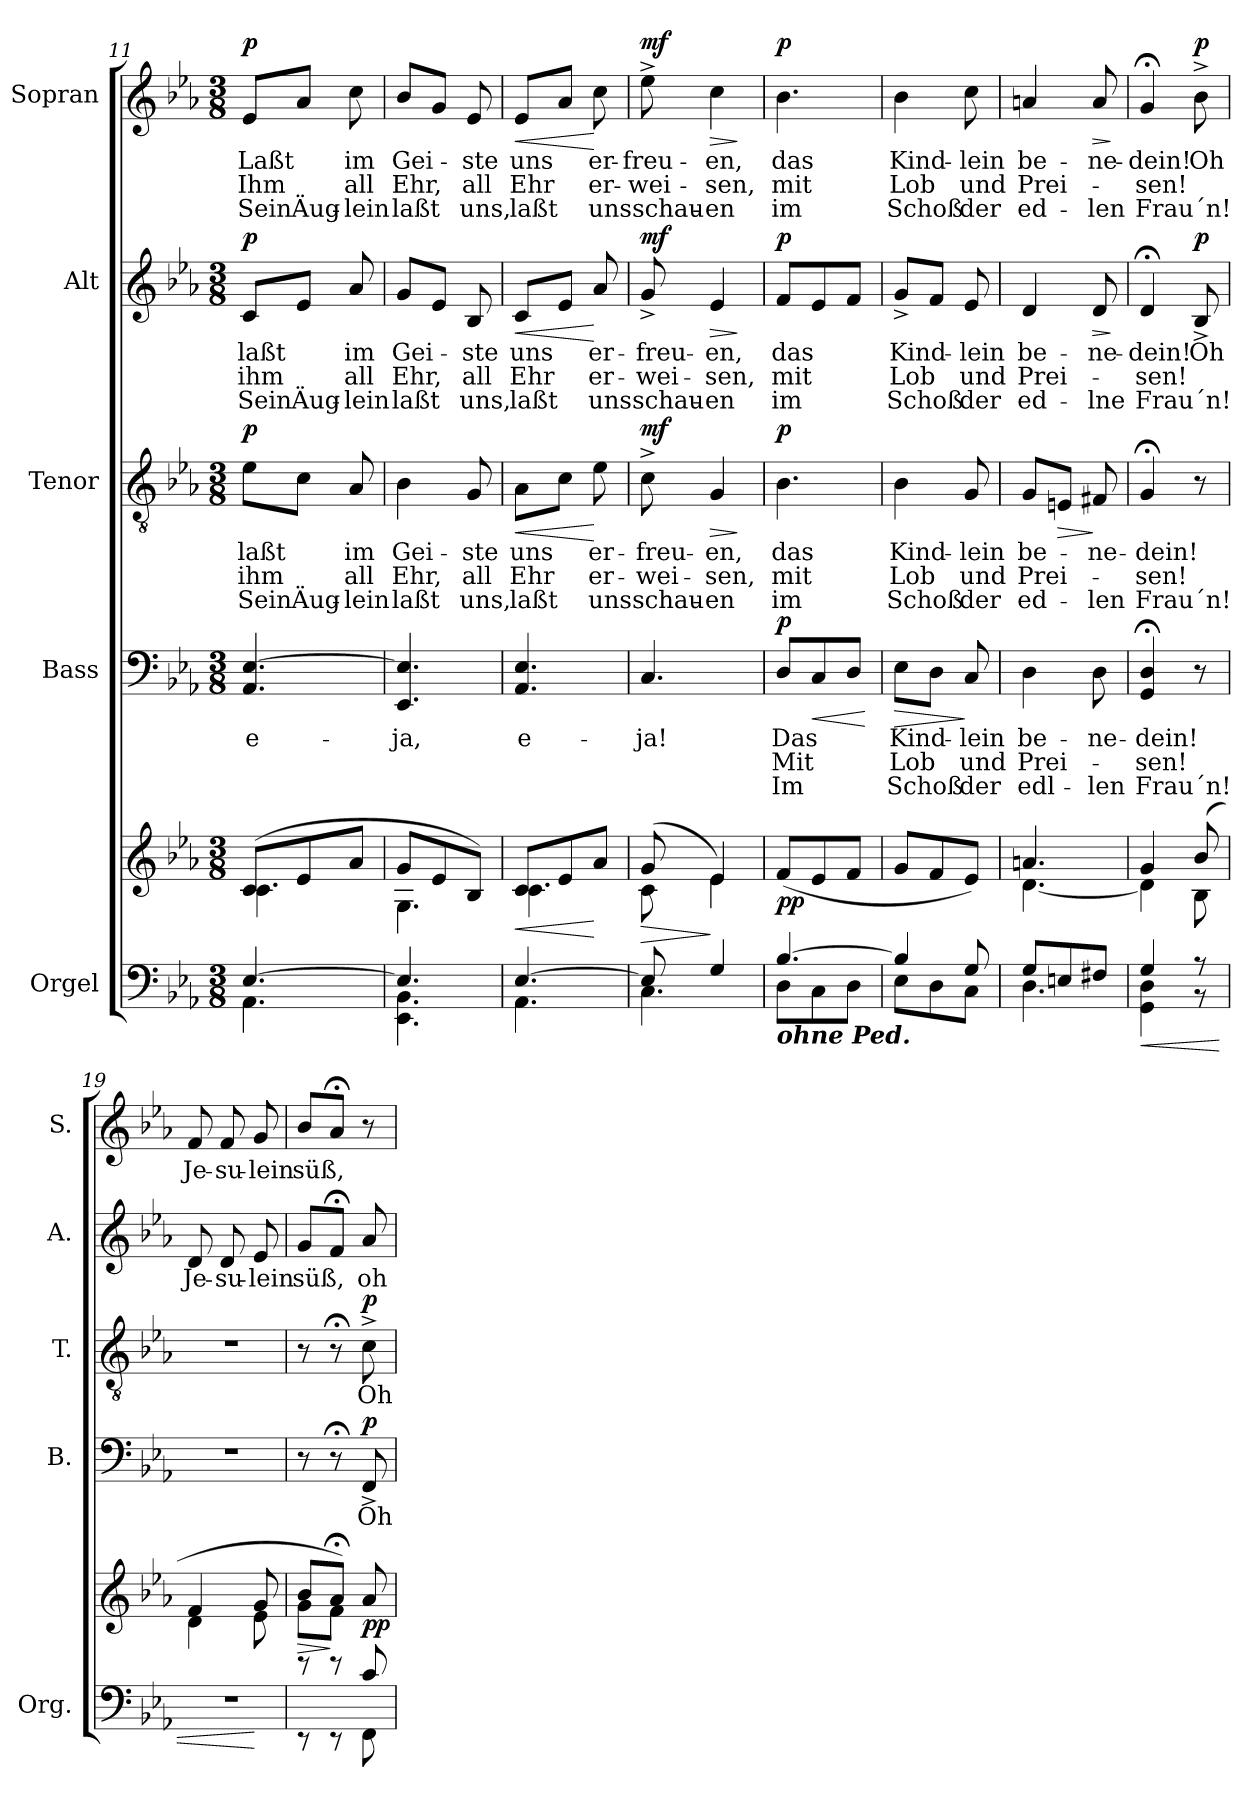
**kern	**kern	**dynam	**kern	**text	**text	**text	**dynam	**kern	**text	**text	**text	**dynam	**kern	**text	**text	**text	**dynam	**kern	**text	**text	**text	**dynam
*part5	*part5	*part5	*part4	*part4	*part4	*part4	*part4	*part3	*part3	*part3	*part3	*part3	*part2	*part2	*part2	*part2	*part2	*part1	*part1	*part1	*part1	*part1
*staff6	*staff5	*staff5/6	*staff4	*staff4	*staff4	*staff4	*staff4	*staff3	*staff3	*staff3	*staff3	*staff3	*staff2	*staff2	*staff2	*staff2	*staff2	*staff1	*staff1	*staff1	*staff1	*staff1
*I"Orgel	*	*	*I"Bass	*	*	*	*	*I"Tenor	*	*	*	*	*I"Alt	*	*	*	*	*I"Sopran	*	*	*	*
*I'Org.	*	*	*I'B.	*	*	*	*	*I'T.	*	*	*	*	*I'A.	*	*	*	*	*I'S.	*	*	*	*
*clefF4	*clefG2	*	*clefF4	*	*	*	*	*clefGv2	*	*	*	*	*clefG2	*	*	*	*	*clefG2	*	*	*	*
*k[b-e-a-]	*k[b-e-a-]	*	*k[b-e-a-]	*	*	*	*	*k[b-e-a-]	*	*	*	*	*k[b-e-a-]	*	*	*	*	*k[b-e-a-]	*	*	*	*
*E-:	*E-:	*	*E-:	*	*	*	*	*E-:	*	*	*	*	*E-:	*	*	*	*	*E-:	*	*	*	*
*M3/8	*M3/8	*	*M3/8	*	*	*	*	*M3/8	*	*	*	*	*M3/8	*	*	*	*	*M3/8	*	*	*	*
=11	=11	=11	=11	=11	=11	=11	=11	=11	=11	=11	=11	=11	=11	=11	=11	=11	=11	=11	=11	=11	=11	=11
*^	*^	*	*	*	*	*	*	*	*	*	*	*	*	*	*	*	*	*	*	*	*	*
!	!	!	!	!	!	!LO:LY:b	!	!	!	!	!LO:LY:b	!LO:LY:b	!LO:LY:b	!LO:DY:a	!	!LO:LY:b	!LO:LY:b	!LO:LY:b	!LO:DY:a	!	!LO:LY:b	!LO:LY:b	!LO:LY:b	!LO:DY:a
[>4.E-/	4.AA-\	(>8c/L	4.c\	.	4.AA-/ [4.E-/	e-	.	.	.	8e-\L	laßt	ihm	Sein	p	8c/L	laßt	ihm	Sein	p	8e-/L	Laßt	Ihm	Sein	p
!	!	!	!	!	!	!	!	!	!	!	!	!	!LO:LY:b	!	!	!	!	!LO:LY:b	!	!	!	!	!LO:LY:b	!
.	.	8e-/	.	.	.	.	.	.	.	8c\J	.	.	Äug-	.	8e-/J	.	.	Äug-	.	8a-/J	.	.	Äug-	.
!	!	!	!	!	!	!	!	!	!	!	!LO:LY:b	!LO:LY:b	!LO:LY:b	!	!	!LO:LY:b	!LO:LY:b	!LO:LY:b	!	!	!LO:LY:b	!LO:LY:b	!LO:LY:b	!
.	.	8a-/J	.	.	.	.	.	.	.	8A-/	im	all	-lein	.	8a-/	im	all	-lein	.	8cc\	im	all	-lein	.
=12	=12	=12	=12	=12	=12	=12	=12	=12	=12	=12	=12	=12	=12	=12	=12	=12	=12	=12	=12	=12	=12	=12	=12	=12
!	!	!	!	!	!	!LO:LY:b	!	!	!	!	!LO:LY:b	!LO:LY:b	!LO:LY:b	!	!	!LO:LY:b	!LO:LY:b	!LO:LY:b	!	!	!LO:LY:b	!LO:LY:b	!LO:LY:b	!
4.E-/]	4.EE-\ 4.BB-\	8g/L	4.G\	.	4.EE-/ 4.E-/]	-ja,	.	.	.	4B-\	Gei-	Ehr,	laßt	.	8g/L	Gei-	Ehr,	laßt	.	8b-/L	Gei-	Ehr,	laßt	.
.	.	8e-/	.	.	.	.	.	.	.	.	.	.	.	.	8e-/J	.	.	.	.	8g/J	.	.	.	.
!	!	!	!	!	!	!	!	!	!	!	!LO:LY:b	!LO:LY:b	!LO:LY:b	!	!	!LO:LY:b	!LO:LY:b	!LO:LY:b	!	!	!LO:LY:b	!LO:LY:b	!LO:LY:b	!
.	.	8B-/J)	.	.	.	.	.	.	.	8G/	-ste	all	uns,	.	8B-/	-ste	all	uns,	.	8e-/	-ste	all	uns,	.
=13	=13	=13	=13	=13	=13	=13	=13	=13	=13	=13	=13	=13	=13	=13	=13	=13	=13	=13	=13	=13	=13	=13	=13	=13
!	!	!	!	!LO:HP:b	!	!LO:LY:b	!	!	!	!	!LO:LY:b	!LO:LY:b	!LO:LY:b	!LO:HP:b	!	!LO:LY:b	!LO:LY:b	!LO:LY:b	!LO:HP:b	!	!LO:LY:b	!LO:LY:b	!LO:LY:b	!LO:HP:b
[>4.E-/	4.AA-\	8c/L	4.c\	<	4.AA-/ 4.E-/	e-	.	.	.	8A-\L	uns	Ehr	laßt	<	8c/L	uns	Ehr	laßt	<	8e-/L	uns	Ehr	laßt	<
.	.	8e-/	.	.	.	.	.	.	.	8c\J	.	.	.	.	8e-/J	.	.	.	.	8a-/J	.	.	.	.
!	!	!	!	!	!	!	!	!	!	!	!LO:LY:b	!LO:LY:b	!LO:LY:b	!	!	!LO:LY:b	!LO:LY:b	!LO:LY:b	!	!	!LO:LY:b	!LO:LY:b	!LO:LY:b	!
.	.	8a-/J	.	[	.	.	.	.	.	8e-\	er-	er-	uns	[	8a-/	er-	er-	uns	[	8cc\	er-	er-	uns	[
=14	=14	=14	=14	=14	=14	=14	=14	=14	=14	=14	=14	=14	=14	=14	=14	=14	=14	=14	=14	=14	=14	=14	=14	=14
!	!	!	!	!LO:HP:b	!	!LO:LY:b	!	!	!	!	!LO:LY:b	!LO:LY:b	!LO:LY:b	!LO:DY:a	!	!LO:LY:b	!LO:LY:b	!LO:LY:b	!LO:DY:a	!	!LO:LY:b	!LO:LY:b	!LO:LY:b	!LO:DY:a
8E-/]	4.C\	(8g/	8c\	>	4.C/	-ja!	.	.	.	8c^>\	-freu-	-wei-	schau-	mf	8g^</	-freu-	-wei-	schau-	mf	8ee-^>\	-freu-	-wei-	schau-	mf
!	!	!	!	!	!	!	!	!	!	!	!LO:LY:b	!LO:LY:b	!LO:LY:b	!LO:HP:b	!	!LO:LY:b	!LO:LY:b	!LO:LY:b	!LO:HP:b	!	!LO:LY:b	!LO:LY:b	!LO:LY:b	!LO:HP:b
4G/	.	4e-/)	4e-\	]	.	.	.	.	.	4G/	-en,	-sen,	-en	>	4e-/	-en,	-sen,	-en	>	4cc\	-en,	-sen,	-en	>
*v	*v	*	*	*	*	*	*	*	*	*	*	*	*	*	*	*	*	*	*	*	*	*	*	*
*	*v	*v	*	*	*	*	*	*	*	*	*	*	*	*	*	*	*	*	*	*	*	*	*
.	.	.	.	.	.	.	.	.	.	.	.	]	.	.	.	.	]	.	.	.	.	]
=15	=15	=15	=15	=15	=15	=15	=15	=15	=15	=15	=15	=15	=15	=15	=15	=15	=15	=15	=15	=15	=15	=15
*^	*	*	*	*	*	*	*	*	*	*	*	*	*	*	*	*	*	*	*	*	*	*
!LO:TX:b:Bi:t=ohne Ped.	!	!	!	!	!	!	!	!	!	!	!	!	!	!	!	!	!	!	!	!	!	!	!
!	!	!	!LO:DY:b	!	!LO:LY:b	!LO:LY:b	!LO:LY:b	!LO:DY:a	!	!LO:LY:b	!LO:LY:b	!LO:LY:b	!LO:DY:a	!	!LO:LY:b	!LO:LY:b	!LO:LY:b	!LO:DY:a	!	!LO:LY:b	!LO:LY:b	!LO:LY:b	!LO:DY:a
[>4.B-/	8D\L	(<8f/L	pp	8D/L	Das	Mit	Im	p	4.B-\	das	mit	im	p	8f/L	das	mit	im	p	4.b-\	das	mit	im	p
!	!	!	!	!	!	!	!	!LO:HP:b	!	!	!	!	!	!	!	!	!	!	!	!	!	!	!
.	8C\	8e-/	.	8C/	.	.	.	<	.	.	.	.	.	8e-/	.	.	.	.	.	.	.	.	.
.	8D\J	8f/J	.	8D/J	.	.	.	.	.	.	.	.	.	8f/J	.	.	.	.	.	.	.	.	.
*v	*v	*	*	*	*	*	*	*	*	*	*	*	*	*	*	*	*	*	*	*	*	*	*
.	.	.	.	.	.	.	[	.	.	.	.	.	.	.	.	.	.	.	.	.	.	.
!!LO:PB:g=z
=16	=16	=16	=16	=16	=16	=16	=16	=16	=16	=16	=16	=16	=16	=16	=16	=16	=16	=16	=16	=16	=16	=16
*^	*	*	*	*	*	*	*	*	*	*	*	*	*	*	*	*	*	*	*	*	*	*
!	!	!	!	!	!LO:LY:b	!LO:LY:b	!LO:LY:b	!LO:HP:b	!	!LO:LY:b	!LO:LY:b	!LO:LY:b	!	!	!LO:LY:b	!LO:LY:b	!LO:LY:b	!	!	!LO:LY:b	!LO:LY:b	!LO:LY:b	!
4B-/]	8E-\L	8g/L	.	8E-\L	Kind-	Lob	Schoß	>	4B-\	Kind-	Lob	Schoß	.	8g^</L	Kind-	Lob	Schoß	.	4b-\	Kind-	Lob	Schoß	.
.	8D\	8f/	.	8D\J	.	.	.	.	.	.	.	.	.	8f/J	.	.	.	.	.	.	.	.	.
!	!	!	!	!	!LO:LY:b	!LO:LY:b	!LO:LY:b	!	!	!LO:LY:b	!LO:LY:b	!LO:LY:b	!	!	!LO:LY:b	!LO:LY:b	!LO:LY:b	!	!	!LO:LY:b	!LO:LY:b	!LO:LY:b	!
8G/	8C\J	8e-/J)	.	8C/	-lein	und	der	]	8G/	-lein	und	der	.	8e-/	-lein	und	der	.	8cc\	-lein	und	der	.
=17	=17	=17	=17	=17	=17	=17	=17	=17	=17	=17	=17	=17	=17	=17	=17	=17	=17	=17	=17	=17	=17	=17	=17
*	*	*^	*	*	*	*	*	*	*	*	*	*	*	*	*	*	*	*	*	*	*	*	*
!	!	!	!	!	!	!LO:LY:b	!LO:LY:b	!LO:LY:b	!	!	!LO:LY:b	!LO:LY:b	!LO:LY:b	!	!	!LO:LY:b	!LO:LY:b	!LO:LY:b	!	!	!LO:LY:b	!LO:LY:b	!LO:LY:b	!
8G/L	4.D\	4.an/	[<4.d\	.	4D\	be-	Prei-	edl-	.	8G/L	be-	Prei-	ed-	.	4d/	be-	Prei-	ed-	.	4an/	be-	Prei-	ed-	.
!	!	!	!	!	!	!	!	!	!	!	!	!	!	!LO:HP:b	!	!	!	!	!	!	!	!	!	!
8En/	.	.	.	.	.	.	.	.	.	8En/J	.	.	.	>	.	.	.	.	.	.	.	.	.	.
!	!	!	!	!	!	!LO:LY:b	!	!LO:LY:b	!	!	!LO:LY:b	!	!LO:LY:b	!	!	!LO:LY:b	!	!LO:LY:b	!LO:HP:b	!	!LO:LY:b	!	!LO:LY:b	!LO:HP:b
8F#X/J	.	.	.	.	8D\	-ne-	.	-len	.	8F#X/	-ne-	.	-len	]	8d/	-ne-	.	-lne	>	8a/	-ne-	.	-len	>
*v	*v	*	*	*	*	*	*	*	*	*	*	*	*	*	*	*	*	*	*	*	*	*	*	*
*	*v	*v	*	*	*	*	*	*	*	*	*	*	*	*	*	*	*	*	*	*	*	*	*
.	.	.	.	.	.	.	.	.	.	.	.	.	.	.	.	.	]	.	.	.	.	]
=18	=18	=18	=18	=18	=18	=18	=18	=18	=18	=18	=18	=18	=18	=18	=18	=18	=18	=18	=18	=18	=18	=18
!	!	!LO:HP:b=2	!	!LO:LY:b	!LO:LY:b	!LO:LY:b	!	!	!LO:LY:b	!LO:LY:b	!LO:LY:b	!	!	!LO:LY:b	!LO:LY:b	!LO:LY:b	!	!	!LO:LY:b	!LO:LY:b	!LO:LY:b	!
*^	*^	*	*	*	*	*	*	*	*	*	*	*	*	*	*	*	*	*	*	*	*	*
4G/	4GG\ 4D\	4g/	4d\]	<	4GG/;< 4D/;<	-dein!	-sen!	Frau´n!	.	4G;</	-dein!	-sen!	Frau´n!	.	4d;</	-dein!	-sen!	Frau´n!	.	4g;</	-dein!	-sen!	Frau´n!	.
!	!	!	!	!	!	!	!	!	!	!	!	!	!	!	!	!LO:LY:b	!	!	!LO:DY:a	!	!LO:LY:b	!	!	!LO:DY:a
8r	8r	(8b-/	8B-\	.	8r	.	.	.	.	8r	.	.	.	.	8B-^>/	Oh	.	.	p	8b-^>\	Oh	.	.	p
=19	=19	=19	=19	=19	=19	=19	=19	=19	=19	=19	=19	=19	=19	=19	=19	=19	=19	=19	=19	=19	=19	=19	=19	=19
!	!	!	!	!	!	!	!	!	!	!	!	!	!	!	!	!LO:LY:b	!	!	!	!	!LO:LY:b	!	!	!
*v	*v	*	*	*	*	*	*	*	*	*	*	*	*	*	*	*	*	*	*	*	*	*	*	*
4.r	4f/	4d\	.	4.r	.	.	.	.	4.r	.	.	.	.	8d/	Je-	.	.	.	8f/	Je-	.	.	.
!	!	!	!	!	!	!	!	!	!	!	!	!	!	!	!LO:LY:b	!	!	!	!	!LO:LY:b	!	!	!
.	.	.	.	.	.	.	.	.	.	.	.	.	.	8d/	-su-	.	.	.	8f/	-su-	.	.	.
!	!	!	!	!	!	!	!	!	!	!	!	!	!	!	!LO:LY:b	!	!	!	!	!LO:LY:b	!	!	!
.	8g/	8e-\	[	.	.	.	.	.	.	.	.	.	.	8e-/	-lein	.	.	.	8g/	-lein	.	.	.
=20	=20	=20	=20	=20	=20	=20	=20	=20	=20	=20	=20	=20	=20	=20	=20	=20	=20	=20	=20	=20	=20	=20	=20
*^	*	*	*	*	*	*	*	*	*	*	*	*	*	*	*	*	*	*	*	*	*	*	*
!	!	!	!	!LO:HP:b	!	!	!	!	!	!	!	!	!	!	!	!LO:LY:b	!	!	!	!	!LO:LY:b	!	!	!
8r	8r	8b-/L	8g\L	>	8r	.	.	.	.	8r	.	.	.	.	8g/L	süß,	.	.	.	8b-/L	süß,	.	.	.
8r	8r	8a-;</J)	8f\J	]	8r;<	.	.	.	.	8r;<	.	.	.	.	8f;</J	.	.	.	.	8a-;</J	.	.	.	.
!	!	!	!	!LO:DY:b	!	!LO:LY:b	!	!	!LO:DY:a	!	!LO:LY:b	!	!	!LO:DY:a	!	!LO:LY:b	!	!	!	!	!	!	!	!
8c/	8FF\	8a-/	8ryy	pp	8FF^>/	Oh	.	.	p	8c^>\	Oh	.	.	p	8a-/	oh	.	.	.	8r	.	.	.	.
*v	*v	*	*	*	*	*	*	*	*	*	*	*	*	*	*	*	*	*	*	*	*	*	*	*
*	*v	*v	*	*	*	*	*	*	*	*	*	*	*	*	*	*	*	*	*	*	*	*	*
=	=	=	=	=	=	=	=	=	=	=	=	=	=	=	=	=	=	=	=	=	=	=
*-	*-	*-	*-	*-	*-	*-	*-	*-	*-	*-	*-	*-	*-	*-	*-	*-	*-	*-	*-	*-	*-	*-
